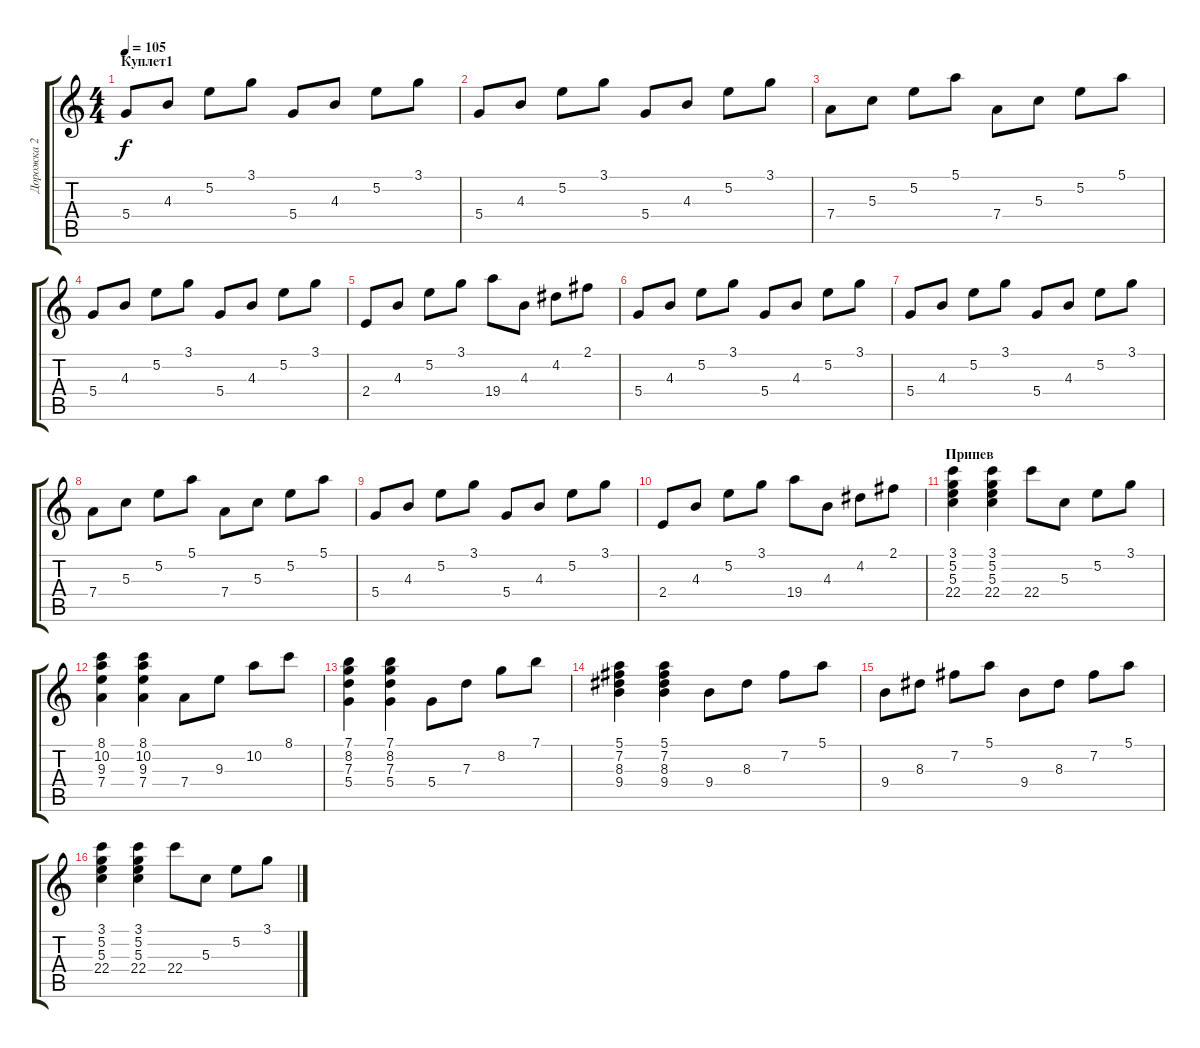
\track ("Дорожка 2" "Дорожка 2") {instrument electricguitarclean}
\staff {score tabs}
\tuning (E4 B3 G3 D3 A2 E2) {hide}
\ts (4 4)
\section ("" "Куплет1")
\tempo 105
\clef g2
\ks c
5.4.8{dy f instrument electricguitarclean} 4.3.8 5.2.8 3.1.8 5.4.8 4.3.8 5.2.8 3.1.8 |
5.4.8 4.3.8 5.2.8 3.1.8 5.4.8 4.3.8 5.2.8 3.1.8 |
7.4.8 5.3.8 5.2.8 5.1.8 7.4.8 5.3.8 5.2.8 5.1.8 |
5.4.8 4.3.8 5.2.8 3.1.8 5.4.8 4.3.8 5.2.8 3.1.8 |
2.4.8 4.3.8 5.2.8 3.1.8 19.4.8 4.3.8 4.2.8 2.1.8 |
5.4.8 4.3.8 5.2.8 3.1.8 5.4.8 4.3.8 5.2.8 3.1.8 |
5.4.8 4.3.8 5.2.8 3.1.8 5.4.8 4.3.8 5.2.8 3.1.8 |
7.4.8 5.3.8 5.2.8 5.1.8 7.4.8 5.3.8 5.2.8 5.1.8 |
5.4.8 4.3.8 5.2.8 3.1.8 5.4.8 4.3.8 5.2.8 3.1.8 |
2.4.8 4.3.8 5.2.8 3.1.8 19.4.8 4.3.8 4.2.8 2.1.8 |
\section ("" "Припев")
(3.1 5.2 5.3 22.4).4 (3.1 5.2 5.3 22.4).4 22.4.8 5.3.8 5.2.8 3.1.8 |
(8.1 10.2 9.3 7.4).4 (8.1 10.2 9.3 7.4).4 7.4.8 9.3.8 10.2.8 8.1.8 |
(7.1 8.2 7.3 5.4).4 (7.1 8.2 7.3 5.4).4 5.4.8 7.3.8 8.2.8 7.1.8 |
(5.1 7.2 8.3 9.4).4 (5.1 7.2 8.3 9.4).4 9.4.8 8.3.8 7.2.8 5.1.8 |
9.4.8 8.3.8 7.2.8 5.1.8 9.4.8 8.3.8 7.2.8 5.1.8 |
(3.1 5.2 5.3 22.4).4 (3.1 5.2 5.3 22.4).4 22.4.8 5.3.8 5.2.8 3.1.8
